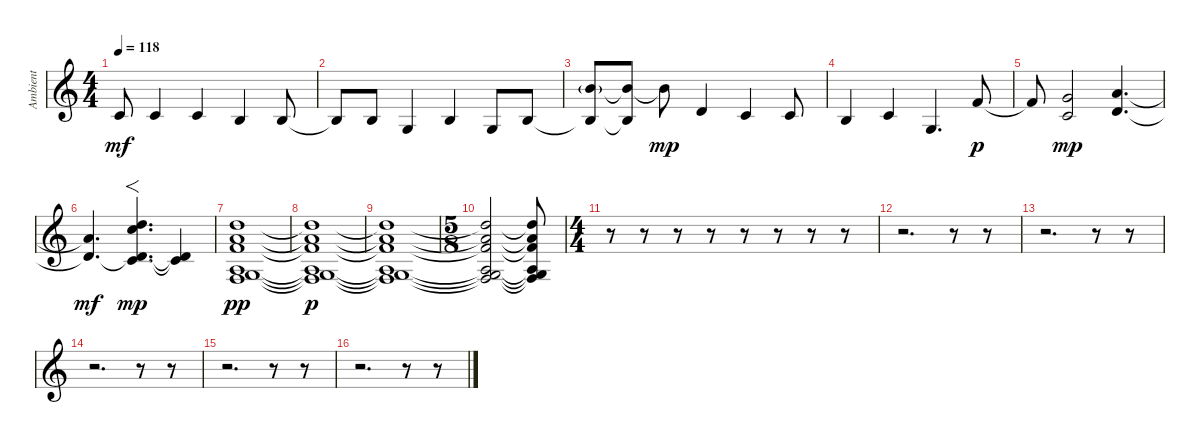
\track ("Ambient" "Ambient") {instrument fx6goblins}
\staff {score}
\tuning (E4 B3 G3 D3 A2 E2) {hide}
\ts (4 4)
\tempo 118
\clef g2
\ks c
5.3{t}.8{dy mf} 5.3.4 5.3.4 4.3.4 4.3.8 |
4.3{t}.8 4.3.8 0.3.4 4.3.4 0.3.8 4.3.8 |
(7.1{g} 4.3{t}).8 (7.1{t} 4.3{t}).8 7.1{t}.8{dy mp} 7.3.4 5.3.4 5.3.8 |
4.3.4 5.3.4 0.3.4{d} 6.2.8{dy p} |
6.2{t}.8 (8.2 5.3).2{dy mp} (10.2 7.3).4{d} |
(10.2{t} 7.3{t}).4{d dy mf} (8.1 15.2 7.3{t} 10.4).4{f d dy mp} (7.3{t} 10.4{t}).4 |
(10.1 10.2 10.3 7.4 8.5 15.6).1{dy pp} |
(10.1{t} 10.2{t} 10.3{t} 7.4{t} 8.5{t} 15.6{t}).1{dy p} |
(10.1{t} 10.2{t} 10.3{t} 7.4{t} 8.5{t} 15.6{t}).1 |
\ts (5 8)
(10.1{t} 10.2{t} 10.3{t} 7.4{t} 8.5{t} 15.6{t}).2 (10.1{t} 10.2{t} 10.3{t} 7.4{t} 8.5{t} 15.6{t}).8 |
\ts (4 4)
r.8 r.8 r.8 r.8 r.8 r.8 r.8 r.8 |
r.2{d} r.8 r.8 |
r.2{d} r.8 r.8 |
r.2{d} r.8 r.8 |
r.2{d} r.8 r.8 |
r.2{d} r.8 r.8
